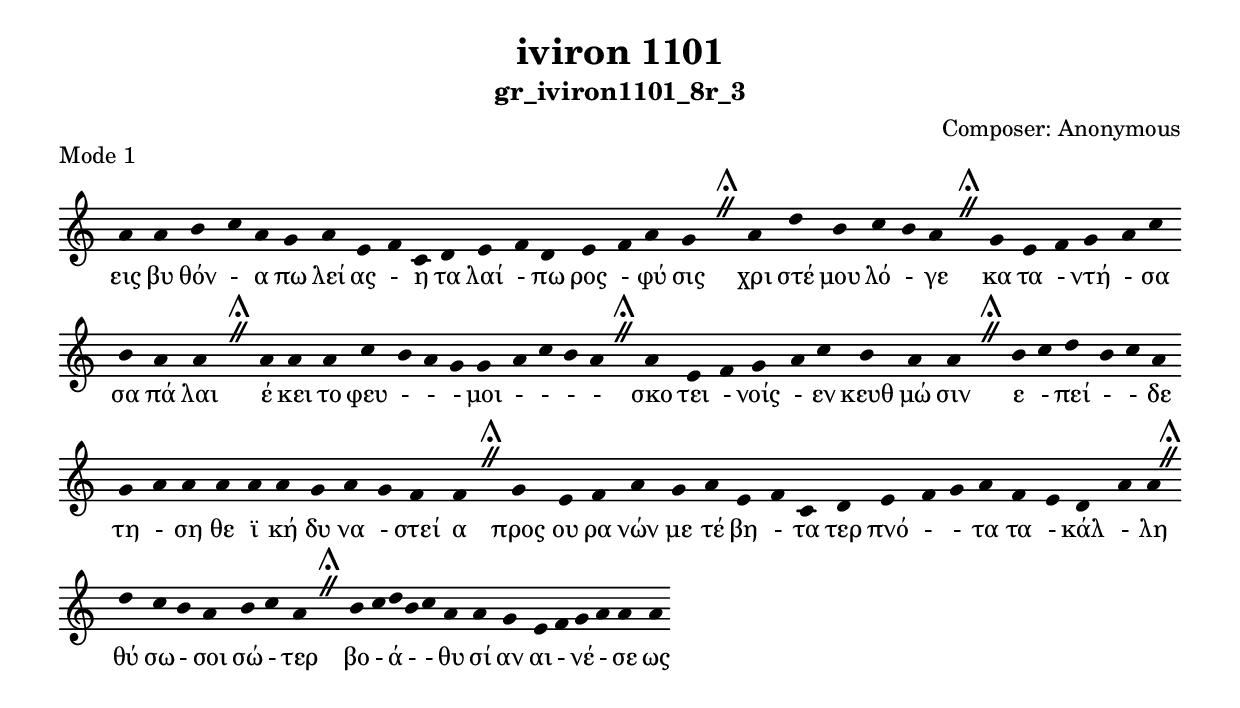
\include "gregorian.ly"

	\header {
 	  title = "iviron 1101"
	  subtitle = "gr_iviron1101_8r_3"
	  composer = "Composer: Anonymous"
	  piece = "Mode 1"
	}

	chant = {
	  a'4 a'4 b'4 c''4 a'4 g'4 a'4 e'4 f'4 c'4 d'4 e'4 f'4 d'4 e'4 f'4 a'4 g'4 \divisioMaior
 a'4 d''4 b'4 c''4 b'4 a'4 \divisioMaior
 g'4 e'4 f'4 g'4 a'4 c''4 b'4 a'4 a'4 \divisioMaior
 a'4 a'4 a'4 c''4 b'4 a'4 g'4 g'4 a'4 c''4 b'4 a'4 \divisioMaior
 a'4 e'4 f'4 g'4 a'4 c''4 b'4 a'4 a'4 \divisioMaior
 b'4 c''4 d''4 b'4 c''4 a'4 g'4 a'4 a'4 a'4 a'4 a'4 g'4 a'4 g'4 f'4 f'4 \divisioMaior
 g'4 e'4 f'4 a'4 g'4 a'4 e'4 f'4 c'4 d'4 e'4 f'4 g'4 a'4 f'4 e'4 d'4 a'4 a'4 \divisioMaior
 d''4 c''4 b'4 a'4 b'4 c''4 a'4 \divisioMaior
 b'4 c''4 d''4 b'4 c''4 a'4 a'4 g'4 e'4 f'4 g'4 a'4 a'4 a'4\finalis
	}

	verba = \lyricmode {εις βυ θόν - α πω λεί ας - η τα λαί - πω ρος - φύ σις 
χρι στέ μου λό - γε 
κα τα - ντή - σα σα πά λαι 
έ κει το φευ -  -  - μοι -  -  -  - 
σκο τει - νοίς - εν κευθ μώ σιν 
ε - πεί -  - δε τη - ση θε ϊ κή δυ να - στεί α 
προς ου ρα νών με τέ βη - τα τερ πνό -  - τα τα - κάλ - λη 
θύ σω - σοι σώ - τερ 
βο - ά -  - θυ σί αν αι - νέ - σε ως 
	}


	\score {
	  \new Staff <<
	  \new Voice = "melody" \chant
	  \new Lyrics = "one" \lyricsto melody \verba
	  >>
	  \layout {
	    \context {
	      \Staff
	      \remove "Time_signature_engraver"
	      \remove "Bar_engraver"
	    }
	    \context {
	      \Voice
	      \remove "Stem_engraver"
	    }
	  }
	}